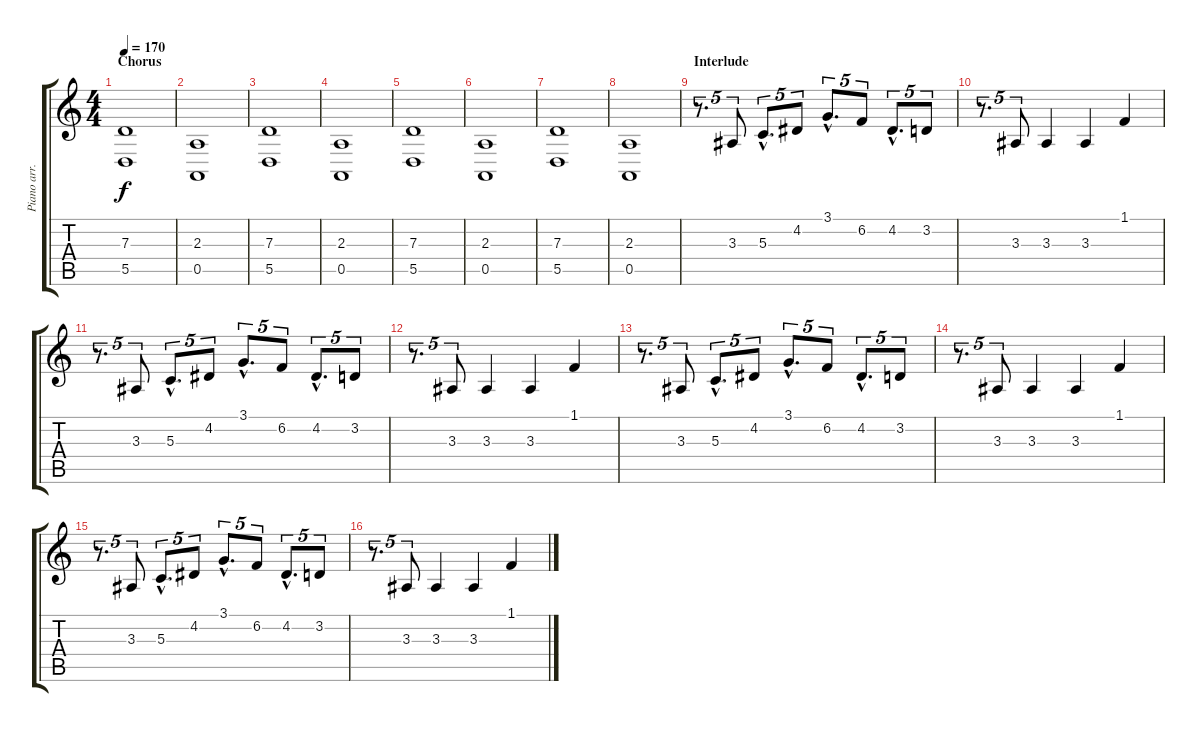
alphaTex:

\track ("Piano arr. for guitar" "Piano arr.") {instrument brightacousticpiano}
\staff {score tabs}
\tuning (E4 B3 G3 D3 A2 E2) {hide}
\ts (4 4)
\section ("" "Chorus")
\tempo 170
\clef g2
\ks c
(7.3 5.5).1{dy f} |
(2.3 0.5).1 |
(7.3 5.5).1 |
(2.3 0.5).1 |
(7.3 5.5).1 |
(2.3 0.5).1 |
(7.3 5.5).1 |
(2.3 0.5).1 |
\section ("" "Interlude")
r.8{d tu (5 4)} 3.3.8{tu (5 4)} 5.3{hac}.8{d tu (5 4)} 4.2.8{tu (5 4)} 3.1{hac}.8{d tu (5 4)} 6.2.8{tu (5 4)} 4.2{hac}.8{d tu (5 4)} 3.2.8{tu (5 4)} |
r.8{d tu (5 4)} 3.3.8{tu (5 4)} 3.3.4 3.3.4 1.1.4 |
r.8{d tu (5 4)} 3.3.8{tu (5 4)} 5.3{hac}.8{d tu (5 4)} 4.2.8{tu (5 4)} 3.1{hac}.8{d tu (5 4)} 6.2.8{tu (5 4)} 4.2{hac}.8{d tu (5 4)} 3.2.8{tu (5 4)} |
r.8{d tu (5 4)} 3.3.8{tu (5 4)} 3.3.4 3.3.4 1.1.4 |
r.8{d tu (5 4)} 3.3.8{tu (5 4)} 5.3{hac}.8{d tu (5 4)} 4.2.8{tu (5 4)} 3.1{hac}.8{d tu (5 4)} 6.2.8{tu (5 4)} 4.2{hac}.8{d tu (5 4)} 3.2.8{tu (5 4)} |
r.8{d tu (5 4)} 3.3.8{tu (5 4)} 3.3.4 3.3.4 1.1.4 |
r.8{d tu (5 4)} 3.3.8{tu (5 4)} 5.3{hac}.8{d tu (5 4)} 4.2.8{tu (5 4)} 3.1{hac}.8{d tu (5 4)} 6.2.8{tu (5 4)} 4.2{hac}.8{d tu (5 4)} 3.2.8{tu (5 4)} |
r.8{d tu (5 4)} 3.3.8{tu (5 4)} 3.3.4 3.3.4 1.1.4
